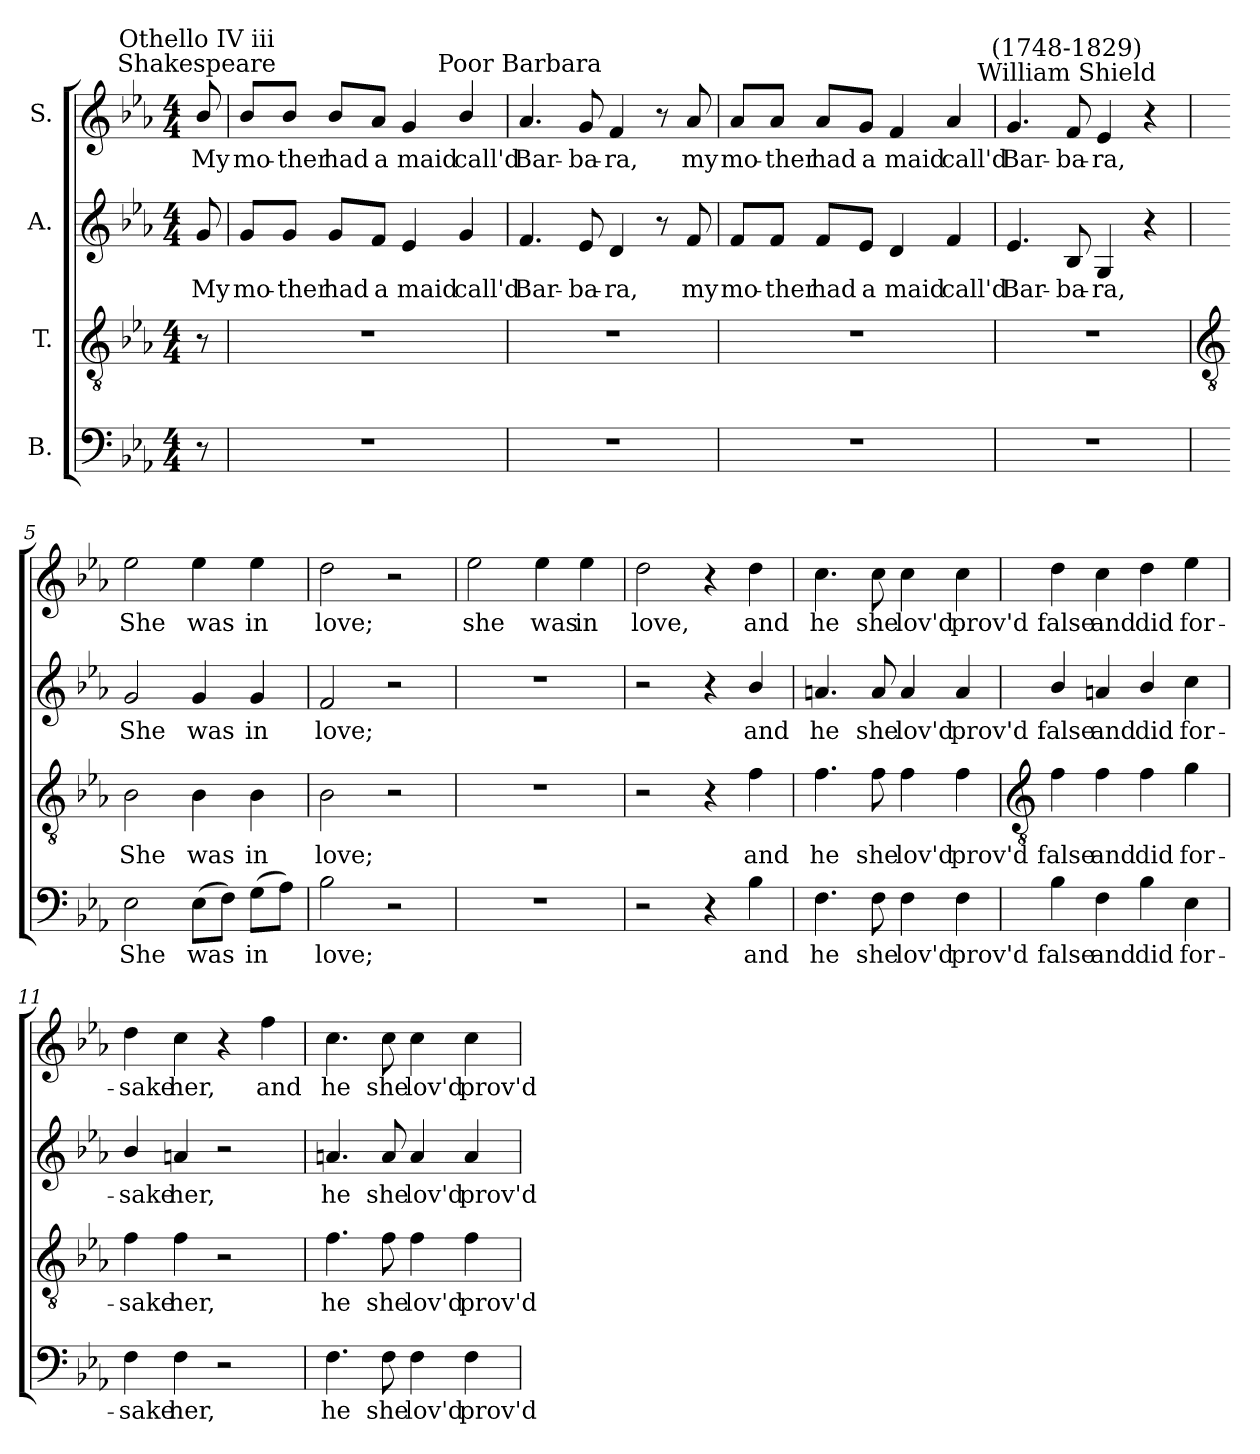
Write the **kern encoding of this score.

**kern	**text	**kern	**text	**kern	**text	**kern	**text
*part4	*part4	*part3	*part3	*part2	*part2	*part1	*part1
*staff4	*staff4	*staff3	*staff3	*staff2	*staff2	*staff1	*staff1
*I"B.	*	*I"T.	*	*I"A.	*	*I"S.	*
*clefF4	*	*clefGv2	*	*clefG2	*	*clefG2	*
*k[b-e-a-]	*	*k[b-e-a-]	*	*k[b-e-a-]	*	*k[b-e-a-]	*
*E-:	*	*E-:	*	*E-:	*	*E-:	*
*M4/4	*	*M4/4	*	*M4/4	*	*M4/4	*
=	=	=	=	=	=	=	=
!	!	!	!	!	!	!LO:TX:a:cj:t=Shakespeare	!
!	!	!	!	!	!	!LO:TX:a:cj:t=Othello IV iii	!
!	!	!	!	!	!LO:LY:b	!	!LO:LY:b
8r	.	8r	.	8g	My	8b-/	My
=1	=1	=1	=1	=1	=1	=1	=1
!	!	!	!	!	!LO:LY:b	!	!LO:LY:b
1r	.	1r	.	8gL	mo-	8b-/L	mo-
!	!	!	!	!	!LO:LY:b	!	!LO:LY:b
.	.	.	.	8gJ	-ther	8b-/J	-ther
!	!	!	!	!	!LO:LY:b	!	!LO:LY:b
.	.	.	.	8gL	had	8b-L	had
!	!	!	!	!	!LO:LY:b	!	!LO:LY:b
.	.	.	.	8fJ	a	8a-J	a
!	!	!	!	!	!LO:LY:b	!	!LO:LY:b
.	.	.	.	4e-	maid	4g	maid
!	!	!	!	!	!LO:LY:b	!	!LO:LY:b
.	.	.	.	4g	call'd	4b-/	call'd
=2	=2	=2	=2	=2	=2	=2	=2
!	!	!	!	!	!	!LO:TX:a:cj:t=Poor Barbara	!
!	!	!	!	!	!LO:LY:b	!	!LO:LY:b
1r	.	1r	.	4.f	Bar-	4.a-	Bar-
!	!	!	!	!	!LO:LY:b	!	!LO:LY:b
.	.	.	.	8e-	-ba-	8g	-ba-
!	!	!	!	!	!LO:LY:b	!	!LO:LY:b
.	.	.	.	4d	-ra,	4f	-ra,
.	.	.	.	8r	.	8r	.
!	!	!	!	!	!LO:LY:b	!	!LO:LY:b
.	.	.	.	8f	my	8a-	my
=3	=3	=3	=3	=3	=3	=3	=3
!	!	!	!	!	!LO:LY:b	!	!LO:LY:b
1r	.	1r	.	8fL	mo-	8a-L	mo-
!	!	!	!	!	!LO:LY:b	!	!LO:LY:b
.	.	.	.	8fJ	-ther	8a-J	-ther
!	!	!	!	!	!LO:LY:b	!	!LO:LY:b
.	.	.	.	8fL	had	8a-L	had
!	!	!	!	!	!LO:LY:b	!	!LO:LY:b
.	.	.	.	8e-J	a	8gJ	a
!	!	!	!	!	!LO:LY:b	!	!LO:LY:b
.	.	.	.	4d	maid	4f	maid
!	!	!	!	!	!LO:LY:b	!	!LO:LY:b
.	.	.	.	4f	call'd	4a-	call'd
=4	=4	=4	=4	=4	=4	=4	=4
!	!	!	!	!	!LO:LY:b	!	!LO:LY:b
1r	.	1r	.	4.e-	Bar-	4.g	Bar-
!	!	!	!	!	!	!LO:TX:a:cj:t=William Shield	!
!	!	!	!	!	!	!LO:TX:a:cj:t=(1748-1829)	!
!	!	!	!	!	!LO:LY:b	!	!LO:LY:b
.	.	.	.	8B-	-ba-	8f	-ba-
!	!	!	!	!	!LO:LY:b	!	!LO:LY:b
.	.	.	.	4G	-ra,	4e-	-ra,
.	.	.	.	4r	.	4r	.
!!LO:LB:g=z
=5	=5	=5	=5	=5	=5	=5	=5
*	*	*clefGv2	*	*	*	*	*
!	!LO:LY:b	!	!LO:LY:b	!	!LO:LY:b	!	!LO:LY:b
2E-	She	2B-	She	2g	She	2ee-	She
!	!LO:LY:b	!	!LO:LY:b	!	!LO:LY:b	!	!LO:LY:b
(>8E-L	was	4B-	was	4g	was	4ee-	was
8FJ)	.	.	.	.	.	.	.
!	!LO:LY:b	!	!LO:LY:b	!	!LO:LY:b	!	!LO:LY:b
(>8GL	in	4B-	in	4g	in	4ee-	in
8A-J)	.	.	.	.	.	.	.
=6	=6	=6	=6	=6	=6	=6	=6
!	!LO:LY:b	!	!LO:LY:b	!	!LO:LY:b	!	!LO:LY:b
2B-	love;	2B-	love;	2f	love;	2dd	love;
2r	.	2r	.	2r	.	2r	.
=7	=7	=7	=7	=7	=7	=7	=7
!	!	!	!	!	!	!	!LO:LY:b
1r	.	1r	.	1r	.	2ee-	she
!	!	!	!	!	!	!	!LO:LY:b
.	.	.	.	.	.	4ee-	was
!	!	!	!	!	!	!	!LO:LY:b
.	.	.	.	.	.	4ee-	in
=8	=8	=8	=8	=8	=8	=8	=8
!	!	!	!	!	!	!	!LO:LY:b
2r	.	2r	.	2r	.	2dd	love,
4r	.	4r	.	4r	.	4r	.
!	!LO:LY:b	!	!LO:LY:b	!	!LO:LY:b	!	!LO:LY:b
4B-	and	4f	and	4b-/	and	4dd	and
=9	=9	=9	=9	=9	=9	=9	=9
!	!LO:LY:b	!	!LO:LY:b	!	!LO:LY:b	!	!LO:LY:b
4.F	he	4.f	he	4.an	he	4.cc	he
!	!LO:LY:b	!	!LO:LY:b	!	!LO:LY:b	!	!LO:LY:b
8F	she	8f	she	8a	she	8cc	she
!	!LO:LY:b	!	!LO:LY:b	!	!LO:LY:b	!	!LO:LY:b
4F	lov'd	4f	lov'd	4a	lov'd	4cc	lov'd
!	!LO:LY:b	!	!LO:LY:b	!	!LO:LY:b	!	!LO:LY:b
4F	prov'd	4f	prov'd	4a	prov'd	4cc	prov'd
!!LO:LB:g=z
=10	=10	=10	=10	=10	=10	=10	=10
*	*	*clefGv2	*	*	*	*	*
!	!LO:LY:b	!	!LO:LY:b	!	!LO:LY:b	!	!LO:LY:b
4B-	false	4f	false	4b-/	false	4dd	false
!	!LO:LY:b	!	!LO:LY:b	!	!LO:LY:b	!	!LO:LY:b
4F	and	4f	and	4an/	and	4cc	and
!	!LO:LY:b	!	!LO:LY:b	!	!LO:LY:b	!	!LO:LY:b
4B-	did	4f	did	4b-/	did	4dd	did
!	!LO:LY:b	!	!LO:LY:b	!	!LO:LY:b	!	!LO:LY:b
4E-	for-	4g	for-	4cc	for-	4ee-	for-
=11	=11	=11	=11	=11	=11	=11	=11
!	!LO:LY:b	!	!LO:LY:b	!	!LO:LY:b	!	!LO:LY:b
4F	-sake	4f	-sake	4b-/	-sake	4dd	-sake
!	!LO:LY:b	!	!LO:LY:b	!	!LO:LY:b	!	!LO:LY:b
4F	her,	4f	her,	4an	her,	4cc	her,
2r	.	2r	.	2r	.	4r	.
!	!	!	!	!	!	!	!LO:LY:b
.	.	.	.	.	.	4ff	and
=12	=12	=12	=12	=12	=12	=12	=12
!	!LO:LY:b	!	!LO:LY:b	!	!LO:LY:b	!	!LO:LY:b
4.F	he	4.f	he	4.an	he	4.cc	he
!	!LO:LY:b	!	!LO:LY:b	!	!LO:LY:b	!	!LO:LY:b
8F	she	8f	she	8a	she	8cc	she
!	!LO:LY:b	!	!LO:LY:b	!	!LO:LY:b	!	!LO:LY:b
4F	lov'd	4f	lov'd	4a	lov'd	4cc	lov'd
!	!LO:LY:b	!	!LO:LY:b	!	!LO:LY:b	!	!LO:LY:b
4F	prov'd	4f	prov'd	4a	prov'd	4cc	prov'd
=	=	=	=	=	=	=	=
*-	*-	*-	*-	*-	*-	*-	*-
